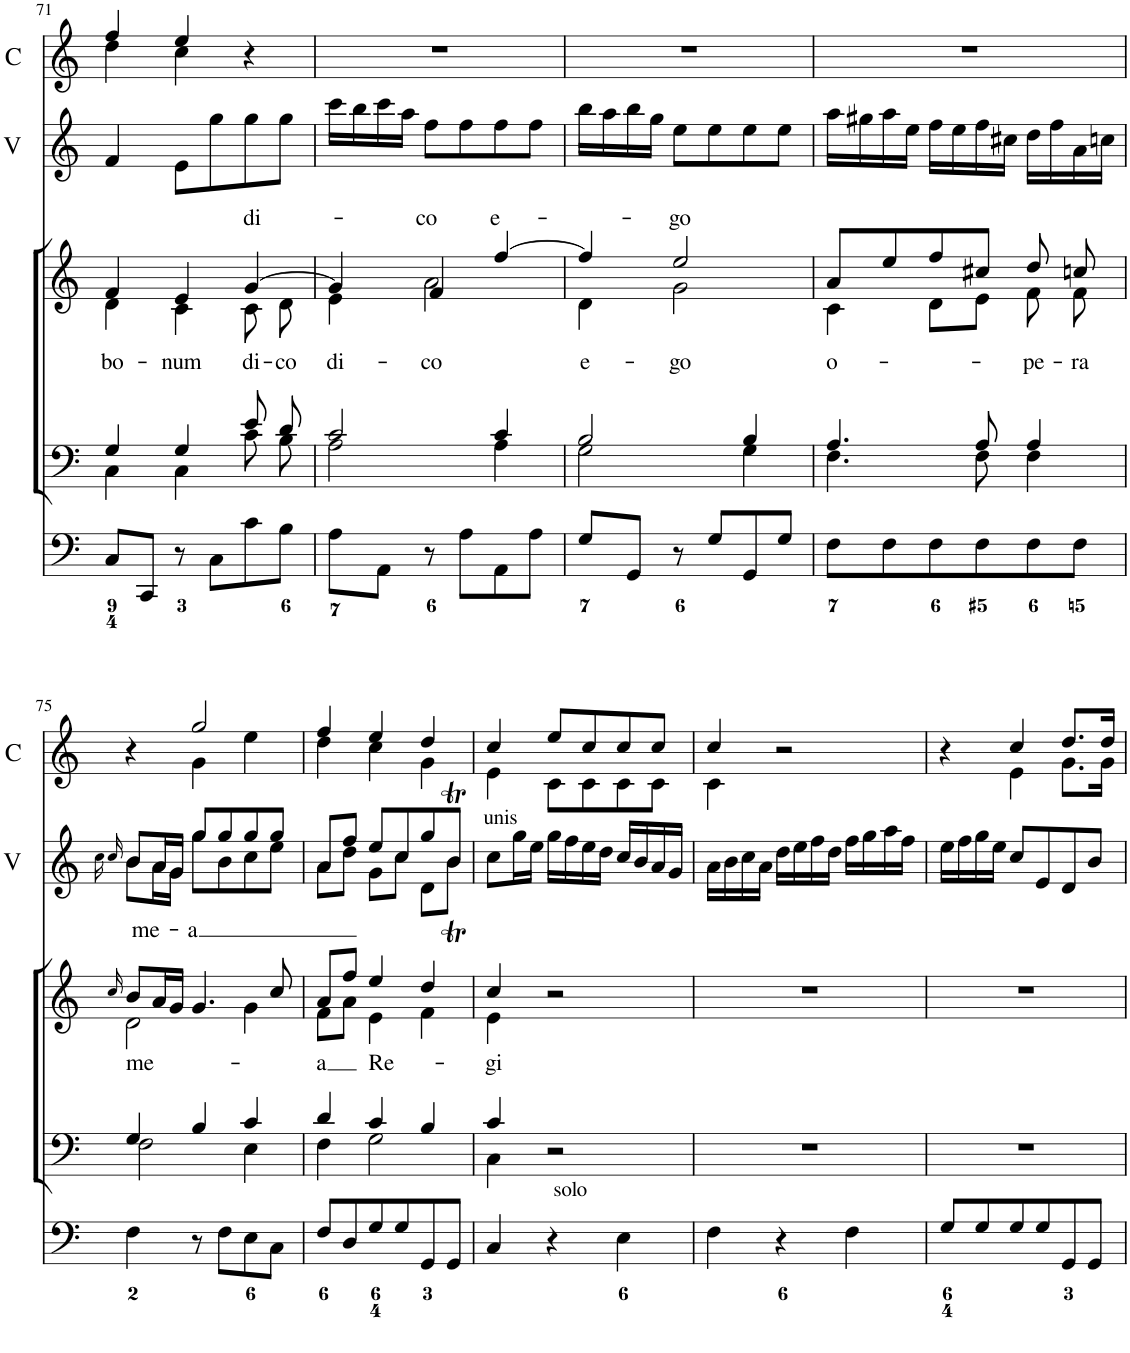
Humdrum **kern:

**kern	**kern	**kern	**text	**kern	**kern	**kern	**kern
*part7	*part6	*part5	*part5	*part4	*part3	*part2	*part1
*staff7	*staff6	*staff5	*staff5	*staff4	*staff3	*staff2	*staff1
*I"Organ	*I"Voice	*I"Voice	*	*I"Violin	*I"Violin	*I"2 Violini	*I"Clarini in C
*	*	*	*	*I'Vln	*I'Vln	*I'V	*I'C
!!LO:PB:g=z
*clefF4	*clefF4	*clefG2	*	*clefG2	*clefG2	*clefG2	*clefG2
*k[]	*k[]	*k[]	*	*k[]	*k[]	*k[]	*k[]
*M3/4	*M3/4	*M3/4	*	*M3/4	*M3/4	*M3/4	*M3/4
=71	=71	=71	=71	=71	=71	=71	=71
*	*^	*^	*	*	*	*	*
!	!	!	!	!	!LO:LY:b	!	!	!	!
*	*	*	*	*	*	*	*	*	*^
8C/L	4G/	4C\	4f/	4d\	bo-	4f	4f	4f/	4ff/	4dd\
8CC/J	.	.	.	.	.	.	.	.	.	.
!	!	!	!	!	!LO:LY:b	!	!	!	!	!
8r	4G/	4C\	4e/	4c\	-num	8e\L	8e\L	8e\L	4ee/	4cc\
8C\L	.	.	.	.	.	8gg\J	8gg\J	8gg\	.	.
!	!	!	!	!	!LO:LY:a	!	!	!	!	!
!	!	!	!	!	!LO:LY:b	!	!	!	!	!
8c\	8e/L	8c\L	[4g/	8c\	di-	8gg\L	8gg\L	8gg\	4r	4ryy
!	!	!	!	!	!LO:LY:b	!	!	!	!	!
8B\J	8d/J	8B\J	.	8d\	-co	8gg\J	8gg\J	8gg\J	.	.
*	*	*	*	*	*	*	*	*	*v	*v
=72	=72	=72	=72	=72	=72	=72	=72	=72	=72
!	!	!	!	!	!LO:LY:b	!	!	!	!
8A\L	2c/	2A\	4g/]	4e\	di-	16ccc\LL	16ccc\LL	16ccc\LL	2.r
.	.	.	.	.	.	16bb\J	16bb\J	16bb\	.
8AA\J	.	.	.	.	.	16ccc\L	16ccc\L	16ccc\	.
.	.	.	.	.	.	16aa\JJ	16aa\JJ	16aa\JJ	.
!	!	!	!	!	!LO:LY:a	!	!	!	!
!	!	!	!	!	!LO:LY:b	!	!	!	!
8r	.	.	4f/	2a\	-co	8ff\L	8ff\L	8ff\L	.
8A\L	.	.	.	.	.	8ff\J	8ff\J	8ff\	.
!	!	!	!	!	!LO:LY:a	!	!	!	!
8AA\	4c/	4A\	[4ff/	.	e-	8ff\L	8ff\L	8ff\	.
8A\J	.	.	.	.	.	8ff\J	8ff\J	8ff\J	.
=73	=73	=73	=73	=73	=73	=73	=73	=73	=73
!	!	!	!	!	!LO:LY:b	!	!	!	!
8G/L	2B/	2G\	4ff/]	4d\	e-	16bb\LL	16bb\LL	16bb\LL	2.r
.	.	.	.	.	.	16aa\J	16aa\J	16aa\	.
8GG/J	.	.	.	.	.	16bb\L	16bb\L	16bb\	.
.	.	.	.	.	.	16gg\JJ	16gg\JJ	16gg\JJ	.
!	!	!	!	!	!LO:LY:a	!	!	!	!
!	!	!	!	!	!LO:LY:b	!	!	!	!
8r	.	.	2ee/	2g\	-go	8ee\L	8ee\L	8ee\L	.
8G/L	.	.	.	.	.	8ee\J	8ee\J	8ee\	.
8GG/	4B/	4G\	.	.	.	8ee\L	8ee\L	8ee\	.
8G/J	.	.	.	.	.	8ee\J	8ee\J	8ee\J	.
=74	=74	=74	=74	=74	=74	=74	=74	=74	=74
!	!	!	!	!	!LO:LY:b	!	!	!	!
8F\L	4.A/	4.F\	8a/L	4c\	o-	16aa\LL	16aa\LL	16aa\LL	2.r
.	.	.	.	.	.	16gg#X\J	16gg#X\J	16gg#X\	.
8F\	.	.	8ee/	.	.	16aa\L	16aa\L	16aa\	.
.	.	.	.	.	.	16ee\JJ	16ee\JJ	16ee\JJ	.
8F\	.	.	8ff/	8d\L	.	16ff\LL	16ff\LL	16ff\LL	.
.	.	.	.	.	.	16ee\J	16ee\J	16ee\	.
8F\	8A/	8F\	8cc#X/J	8e\J	.	16ff\L	16ff\L	16ff\	.
.	.	.	.	.	.	16cc#X\JJ	16cc#X\JJ	16cc#X\JJ	.
!	!	!	!	!	!LO:LY:b	!	!	!	!
8F\	4A/	4F\	8dd/	8f\	-pe-	16dd\LL	16dd\LL	16dd\LL	.
.	.	.	.	.	.	16ff\J	16ff\J	16ff\	.
!	!	!	!	!	!LO:LY:b	!	!	!	!
8F\J	.	.	8ccn/	8f\	-ra	16a\L	16a\L	16a\	.
.	.	.	.	.	.	16ccn\JJ	16ccn\JJ	16ccn\JJ	.
!!LO:LB:g=z
=75	=75	=75	=75	=75	=75	=75	=75	=75	=75
*	*	*	*	*	*	*	*	*^	*
.	.	.	16qcc/	.	.	16qcc	16qcc	16qcc/	16qcc\	.
!	!	!	!	!	!LO:LY:a	!	!	!	!	!
!	!	!	!	!	!LO:LY:b	!	!	!	!	!
*	*	*	*	*	*	*	*	*	*	*^
4F\	4G/	2F\	8b/L	2d\	me-	8b/L	8b/L	8b/L	8b\L	4r	4ryy
.	.	.	16a/L	.	.	16a/L	16a/L	16a/L	16a\L	.	.
.	.	.	16g/JJ	.	.	16g/JJ	16g/JJ	16g/JJ	16g\JJ	.	.
!	!	!	!	!	!LO:LY:a	!	!	!	!	!	!
8r	4B/	.	4.g/	.	-a	8gg\L	8gg\L	8gg/L	8gg\L	2gg/	4g\
8F\L	.	.	.	.	.	8b\J	8gg\J	8gg/	8b\	.	.
8E\	4c/	4E\	.	4g\	.	8cc\L	8gg\L	8gg/	8cc\	.	4ee\
8C\J	.	.	8cc/	.	.	8ee\J	8gg\J	8gg/J	8ee\J	.	.
=76	=76	=76	=76	=76	=76	=76	=76	=76	=76	=76	=76
!	!	!	!	!	!LO:LY:b	!	!	!	!	!	!
8F/L	4d/	4F\	8a/L	8f\L	-a	8a\L	8a\L	8a/L	8a\L	4ff/	4dd\
8D/	.	.	8ff/J	8a\J	.	8dd\J	8ff\J	8ff/J	8dd\J	.	.
!	!	!	!	!	!LO:LY:b	!	!	!	!	!	!
8G/	4c/	2G\	4ee/	4e\	Re-	8g/L	8ee\L	8ee/L	8g\L	4ee/	4cc\
8G/	.	.	.	.	.	8cc/J	8cc\J	8cc/	8cc\J	.	.
8GG/	4B/	.	4dd/	4f\	.	8d/L	8gg\L	8gg/	8d\L	4dd/	4g\
8GG/J	.	.	.	.	.	8b/J	8bt\J	8bt/J	8bt\J	.	.
=77	=77	=77	=77	=77	=77	=77	=77	=77	=77	=77	=77
!	!	!	!	!	!	!	!	!LO:TX:a:t=unis	!	!	!
!	!	!	!	!	!	!	!LO:TX:a:t=unis	!	!	!	!
!	!	!	!	!	!	!LO:TX:a:t=unis	!	!	!	!	!
!	!	!	!	!	!LO:LY:b	!	!	!	!	!	!
*	*	*	*	*	*	*	*	*v	*v	*	*
4C/	4c/	4C\	4cc/	4e\	-gi	8cc\L	8cc\L	8cc\L	4cc/	4e\
.	.	.	.	.	.	16gg\L	16gg\L	16gg\L	.	.
.	.	.	.	.	.	16ee\JJ	16ee\JJ	16ee\JJ	.	.
4r	2r	2ryy	2r	2ryy	.	16gg\LL	16gg\LL	16gg\LL	8ee/L	8c\L
.	.	.	.	.	.	16ff\J	16ff\J	16ff\	.	.
.	.	.	.	.	.	16ee\L	16ee\L	16ee\	8cc/	8c\
.	.	.	.	.	.	16dd\JJ	16dd\JJ	16dd\JJ	.	.
!LO:TX:a:t=solo	!	!	!	!	!	!	!	!	!	!
4E\	.	.	.	.	.	16cc/LL	16cc/LL	16cc/LL	8cc/	8c\
.	.	.	.	.	.	16b/J	16b/J	16b/	.	.
.	.	.	.	.	.	16a/L	16a/L	16a/	8cc/J	8c\J
.	.	.	.	.	.	16g/JJ	16g/JJ	16g/JJ	.	.
*	*v	*v	*	*	*	*	*	*	*	*
*	*	*v	*v	*	*	*	*	*	*
=78	=78	=78	=78	=78	=78	=78	=78	=78
4F\	2.r	2.r	.	16a/LL	16a/LL	16a\LL	4cc/	4c\
.	.	.	.	16b/J	16b/J	16b\	.	.
.	.	.	.	16cc/L	16cc/L	16cc\	.	.
.	.	.	.	16a/JJ	16a/JJ	16a\JJ	.	.
4r	.	.	.	16dd\LL	16dd\LL	16dd\LL	2r	2ryy
.	.	.	.	16ee\J	16ee\J	16ee\	.	.
.	.	.	.	16ff\L	16ff\L	16ff\	.	.
.	.	.	.	16dd\JJ	16dd\JJ	16dd\JJ	.	.
4F\	.	.	.	16ff\LL	16ff\LL	16ff\LL	.	.
.	.	.	.	16gg\J	16gg\J	16gg\	.	.
.	.	.	.	16aa\L	16aa\L	16aa\	.	.
.	.	.	.	16ff\JJ	16ff\JJ	16ff\JJ	.	.
=79	=79	=79	=79	=79	=79	=79	=79	=79
8G/L	2.r	2.r	.	16ee\LL	16ee\LL	16ee\LL	4r	4ryy
.	.	.	.	16ff\J	16ff\J	16ff\	.	.
8G/	.	.	.	16gg\L	16gg\L	16gg\	.	.
.	.	.	.	16ee\JJ	16ee\JJ	16ee\JJ	.	.
8G/	.	.	.	8cc/L	8cc/L	8cc/L	4cc/	4e\
8G/	.	.	.	8e/J	8e/J	8e/	.	.
8GG/	.	.	.	8d/L	8d/L	8d/	8.dd/L	8.g\L
8GG/J	.	.	.	8b/J	8b/J	8b/J	.	.
.	.	.	.	.	.	.	16dd/Jk	16g\Jk
*	*	*	*	*	*	*	*v	*v
=	=	=	=	=	=	=	=
*-	*-	*-	*-	*-	*-	*-	*-
